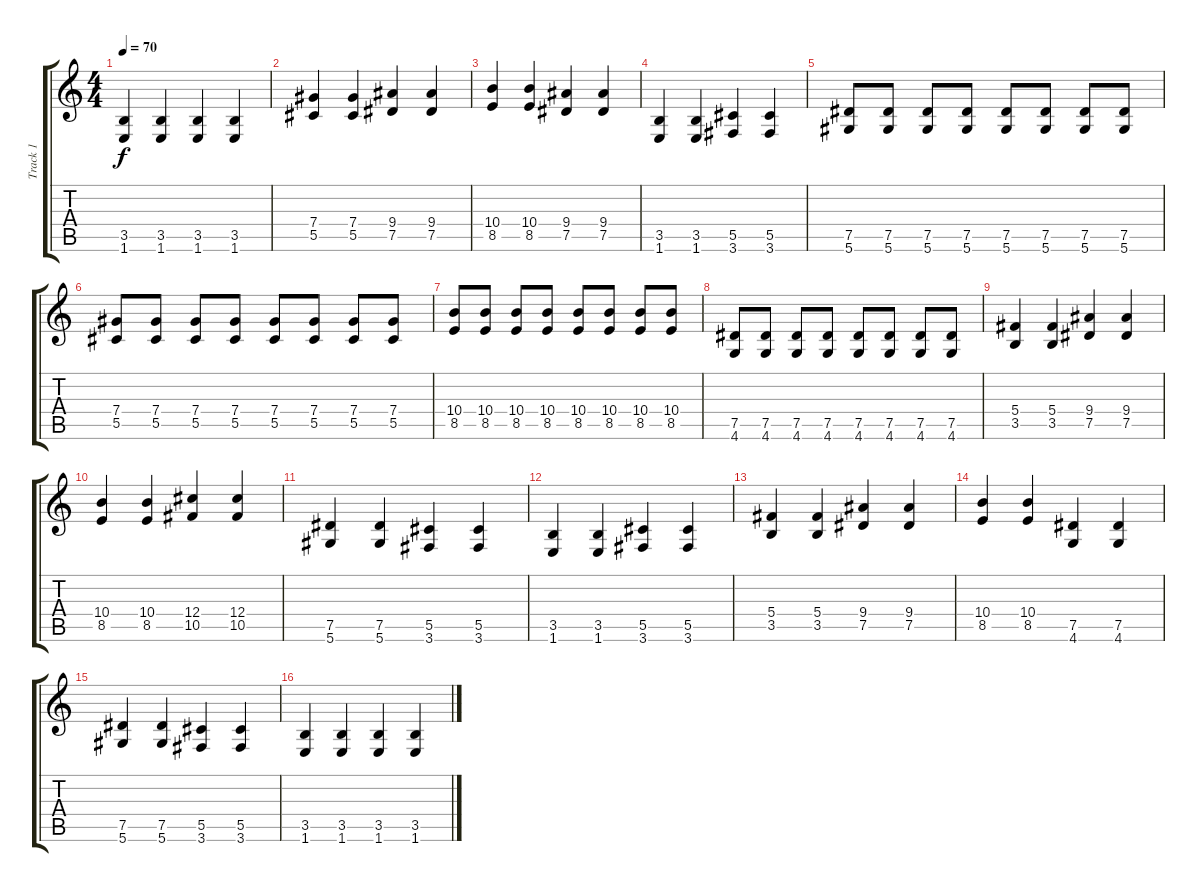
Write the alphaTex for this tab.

\track ("Track 1" "Track 1") {instrument electricguitarjazz}
\staff {score tabs}
\tuning (Eb4 Bb3 Gb3 Db3 Ab2 Eb2) {hide}
\ts (4 4)
\tempo 70
\clef g2
\ks c
(3.5 1.6).4{dy f} (3.5 1.6).4 (3.5 1.6).4 (3.5 1.6).4 |
(7.4 5.5).4 (7.4 5.5).4 (9.4 7.5).4 (9.4 7.5).4 |
(10.4 8.5).4 (10.4 8.5).4 (9.4 7.5).4 (9.4 7.5).4 |
(3.5 1.6).4 (3.5 1.6).4 (5.5 3.6).4 (5.5 3.6).4 |
(7.5 5.6).8 (7.5 5.6).8 (7.5 5.6).8 (7.5 5.6).8 (7.5 5.6).8 (7.5 5.6).8 (7.5 5.6).8 (7.5 5.6).8 |
(7.4 5.5).8 (7.4 5.5).8 (7.4 5.5).8 (7.4 5.5).8 (7.4 5.5).8 (7.4 5.5).8 (7.4 5.5).8 (7.4 5.5).8 |
(10.4 8.5).8 (10.4 8.5).8 (10.4 8.5).8 (10.4 8.5).8 (10.4 8.5).8 (10.4 8.5).8 (10.4 8.5).8 (10.4 8.5).8 |
(7.5 4.6).8 (7.5 4.6).8 (7.5 4.6).8 (7.5 4.6).8 (7.5 4.6).8 (7.5 4.6).8 (7.5 4.6).8 (7.5 4.6).8 |
(5.4 3.5).4{instrument overdrivenguitar} (5.4 3.5).4 (9.4 7.5).4 (9.4 7.5).4 |
(10.4 8.5).4 (10.4 8.5).4 (12.4 10.5).4 (12.4 10.5).4 |
(7.5 5.6).4 (7.5 5.6).4 (5.5 3.6).4 (5.5 3.6).4 |
(3.5 1.6).4 (3.5 1.6).4 (5.5 3.6).4 (5.5 3.6).4 |
(5.4 3.5).4{instrument overdrivenguitar} (5.4 3.5).4 (9.4 7.5).4 (9.4 7.5).4 |
(10.4 8.5).4 (10.4 8.5).4 (7.5 4.6).4 (7.5 4.6).4 |
(7.5 5.6).4 (7.5 5.6).4 (5.5 3.6).4 (5.5 3.6).4 |
(3.5 1.6).4 (3.5 1.6).4 (3.5 1.6).4 (3.5 1.6).4
